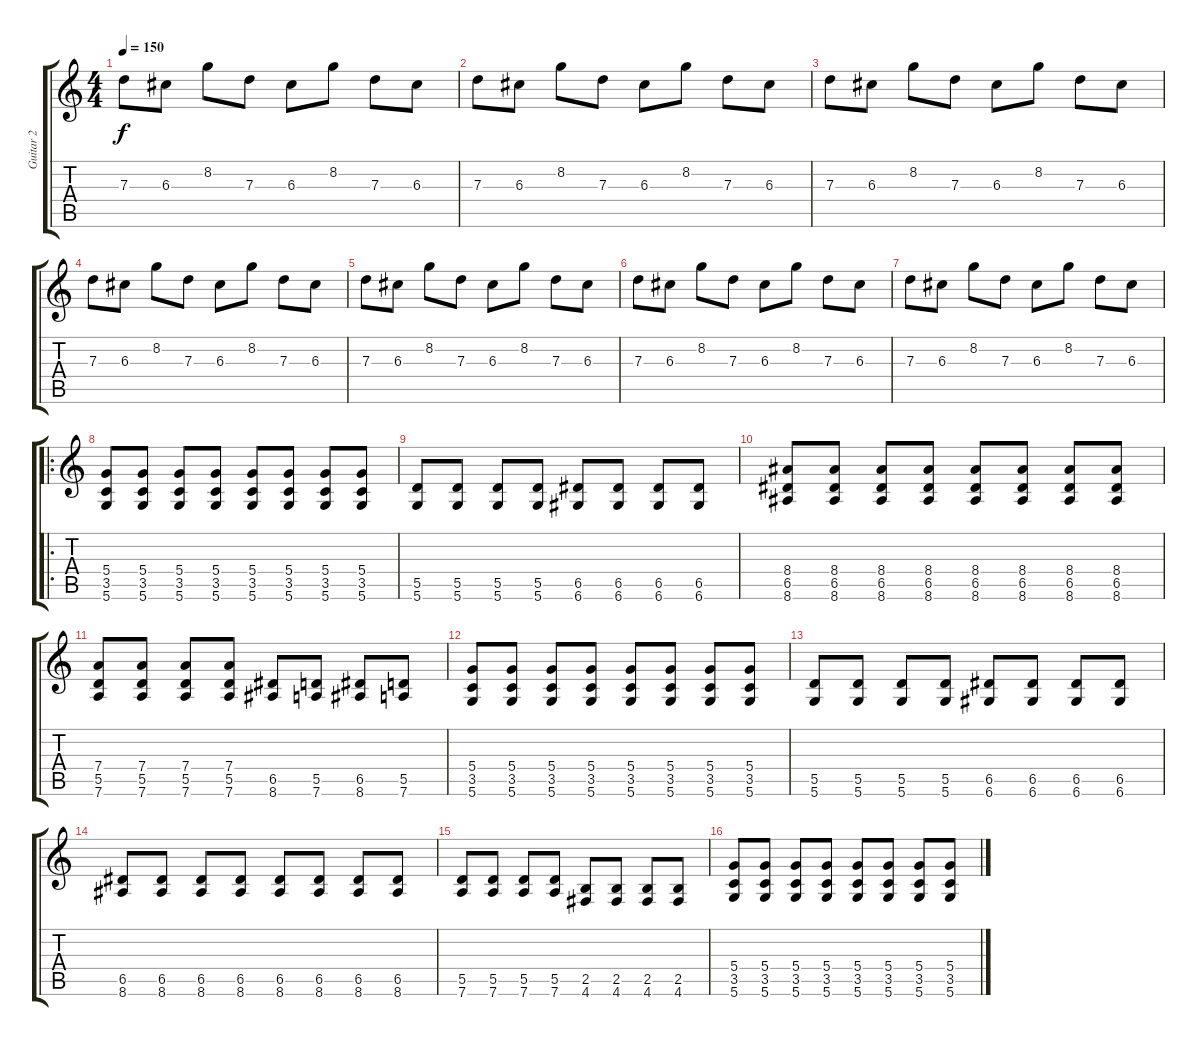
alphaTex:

\track ("Guitar 2" "Guitar 2") {instrument distortionguitar}
\staff {score tabs}
\tuning (E4 B3 G3 D3 A2 D2) {hide}
\ts (4 4)
\tempo 150
\clef g2
\ks c
7.3.8{dy f} 6.3.8 8.2.8 7.3.8 6.3.8 8.2.8 7.3.8 6.3.8 |
7.3.8 6.3.8 8.2.8 7.3.8 6.3.8 8.2.8 7.3.8 6.3.8 |
7.3.8 6.3.8 8.2.8 7.3.8 6.3.8 8.2.8 7.3.8 6.3.8 |
7.3.8 6.3.8 8.2.8 7.3.8 6.3.8 8.2.8 7.3.8 6.3.8 |
7.3.8 6.3.8 8.2.8 7.3.8 6.3.8 8.2.8 7.3.8 6.3.8 |
7.3.8 6.3.8 8.2.8 7.3.8 6.3.8 8.2.8 7.3.8 6.3.8 |
7.3.8 6.3.8 8.2.8 7.3.8 6.3.8 8.2.8 7.3.8 6.3.8 |
\ro
(5.4 3.5 5.6).8 (5.4 3.5 5.6).8 (5.4 3.5 5.6).8 (5.4 3.5 5.6).8 (5.4 3.5 5.6).8 (5.4 3.5 5.6).8 (5.4 3.5 5.6).8 (5.4 3.5 5.6).8 |
(5.5 5.6).8 (5.5 5.6).8 (5.5 5.6).8 (5.5 5.6).8 (6.5 6.6).8 (6.5 6.6).8 (6.5 6.6).8 (6.5 6.6).8 |
(8.4 6.5 8.6).8 (8.4 6.5 8.6).8 (8.4 6.5 8.6).8 (8.4 6.5 8.6).8 (8.4 6.5 8.6).8 (8.4 6.5 8.6).8 (8.4 6.5 8.6).8 (8.4 6.5 8.6).8 |
(7.4 5.5 7.6).8 (7.4 5.5 7.6).8 (7.4 5.5 7.6).8 (7.4 5.5 7.6).8 (6.5 8.6).8 (5.5 7.6).8 (6.5 8.6).8 (5.5 7.6).8 |
(5.4 3.5 5.6).8 (5.4 3.5 5.6).8 (5.4 3.5 5.6).8 (5.4 3.5 5.6).8 (5.4 3.5 5.6).8 (5.4 3.5 5.6).8 (5.4 3.5 5.6).8 (5.4 3.5 5.6).8 |
(5.5 5.6).8 (5.5 5.6).8 (5.5 5.6).8 (5.5 5.6).8 (6.5 6.6).8 (6.5 6.6).8 (6.5 6.6).8 (6.5 6.6).8 |
(6.5 8.6).8 (6.5 8.6).8 (6.5 8.6).8 (6.5 8.6).8 (6.5 8.6).8 (6.5 8.6).8 (6.5 8.6).8 (6.5 8.6).8 |
(5.5 7.6).8 (5.5 7.6).8 (5.5 7.6).8 (5.5 7.6).8 (2.5 4.6).8 (2.5 4.6).8 (2.5 4.6).8 (2.5 4.6).8 |
(5.4 3.5 5.6).8 (5.4 3.5 5.6).8 (5.4 3.5 5.6).8 (5.4 3.5 5.6).8 (5.4 3.5 5.6).8 (5.4 3.5 5.6).8 (5.4 3.5 5.6).8 (5.4 3.5 5.6).8
